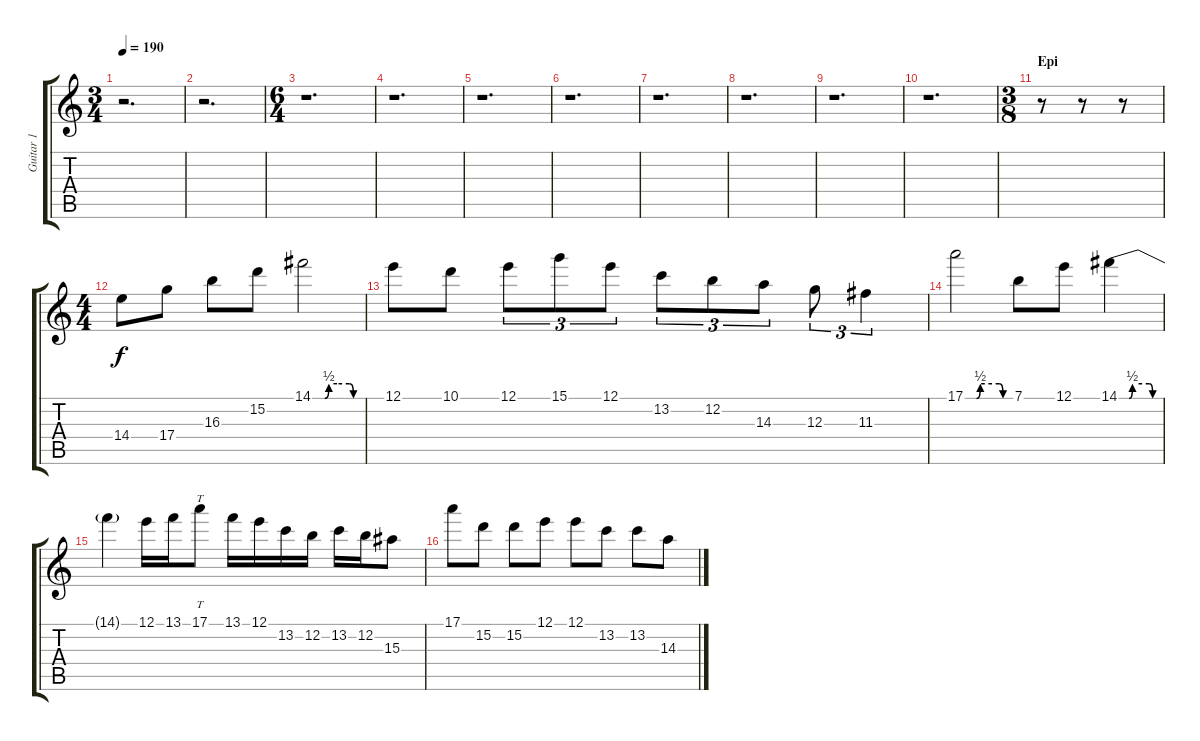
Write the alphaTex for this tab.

\track ("Guitar 1" "Guitar 1") {instrument distortionguitar}
\staff {score tabs}
\tuning (E4 B3 G3 D3 A2 E2) {hide}
\ts (3 4)
\tempo 190
\clef g2
\ks c
r.2{d dy f} |
r.2{d} |
\ts (6 4)
r.1{d} |
r.1{d} |
r.1{d} |
r.1{d} |
r.1{d} |
r.1{d} |
r.1{d} |
r.1{d} |
\ts (3 8)
\section ("" "Epi")
r.8 r.8 r.8 |
\ts (4 4)
14.4.8 17.4.8 16.3.8 15.2.8 14.1{be (custom 0 0 10 0 15 0 20 2 30 2 45 2 50 0 60 0)}.2 |
12.1.8 10.1.8 12.1.8{tu (3 2)} 15.1.8{tu (3 2)} 12.1.8{tu (3 2)} 13.2.8{tu (3 2)} 12.2.8{tu (3 2)} 14.3.8{tu (3 2)} 12.3.8{tu (3 2)} 11.3.4{tu (3 2)} |
17.1{be (custom 0 0 15 0 20 2 45 2 50 0 60 0)}.2 7.1.8 12.1.8 14.1{be (custom 0 0 15 0 20 2 45 2 50 0 60 0)}.4 |
14.1{t}.4 12.1.16 13.1.16 17.1.8{tt} 13.1.16 12.1.16 13.2.16 12.2.16 13.2.16 12.2.16 15.3.8 |
17.1.8 15.2.8 15.2.8 12.1.8 12.1.8 13.2.8 13.2.8 14.3.8
